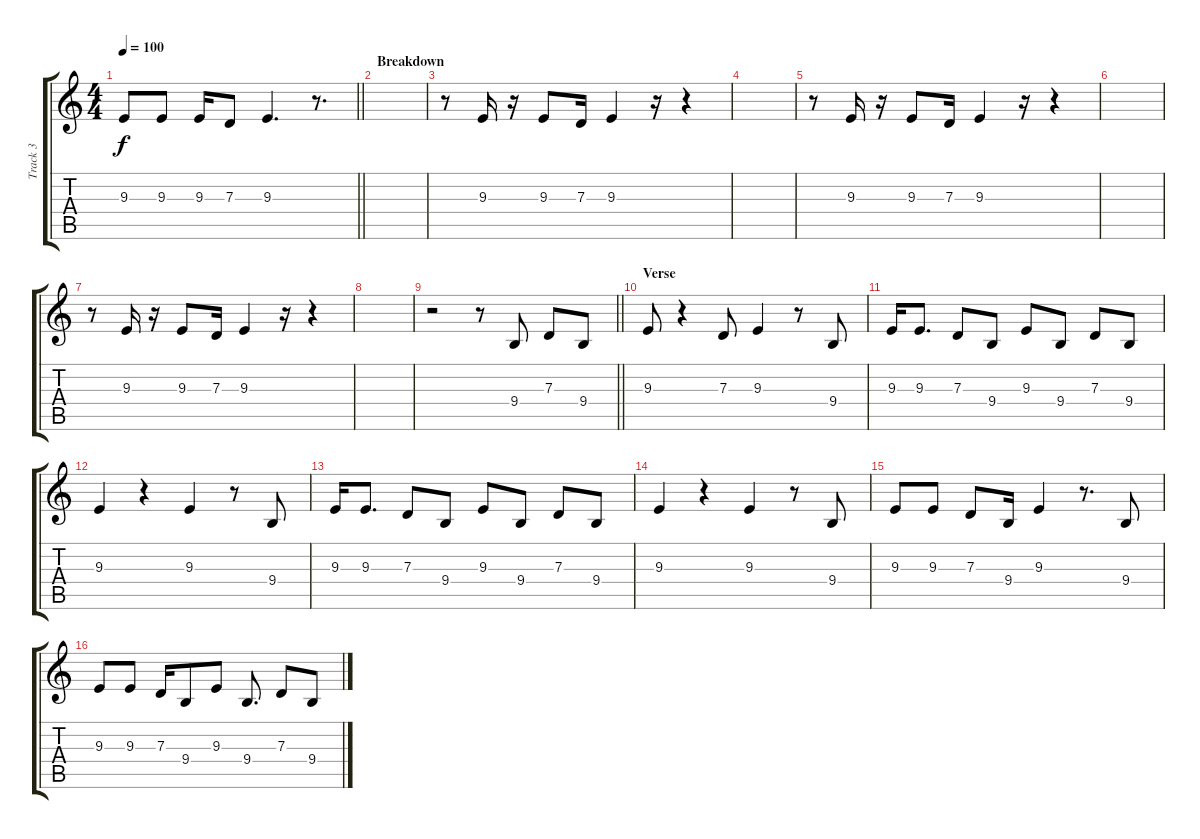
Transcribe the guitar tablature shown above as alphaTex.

\track ("Track 3" "Track 3") {instrument altosax}
\staff {score tabs}
\tuning (E4 B3 G3 D3 A2 E2) {hide}
\ts (4 4)
\tempo 100
\clef g2
\barLineRight lightlight
\ks c
9.3.8{dy f} 9.3.8 9.3.16 7.3.8 9.3.4{d} r.8{d} |
\section ("" "Breakdown")
|
r.8 9.3.16 r.16 9.3.8 7.3.16 9.3.4 r.16 r.4 |
|
r.8 9.3.16 r.16 9.3.8 7.3.16 9.3.4 r.16 r.4 |
|
r.8 9.3.16 r.16 9.3.8 7.3.16 9.3.4 r.16 r.4 |
|
\barLineRight lightlight
r.2 r.8 9.4.8 7.3.8 9.4.8 |
\section ("" "Verse")
9.3.8 r.4 7.3.8 9.3.4 r.8 9.4.8 |
9.3.16 9.3.8{d} 7.3.8 9.4.8 9.3.8 9.4.8 7.3.8 9.4.8 |
9.3.4 r.4 9.3.4 r.8 9.4.8 |
9.3.16 9.3.8{d} 7.3.8 9.4.8 9.3.8 9.4.8 7.3.8 9.4.8 |
9.3.4 r.4 9.3.4 r.8 9.4.8 |
9.3.8 9.3.8 7.3.8 9.4.16 9.3.4 r.8{d} 9.4.8 |
9.3.8 9.3.8 7.3.16 9.4.8 9.3.8 9.4.8{d} 7.3.8 9.4.8
